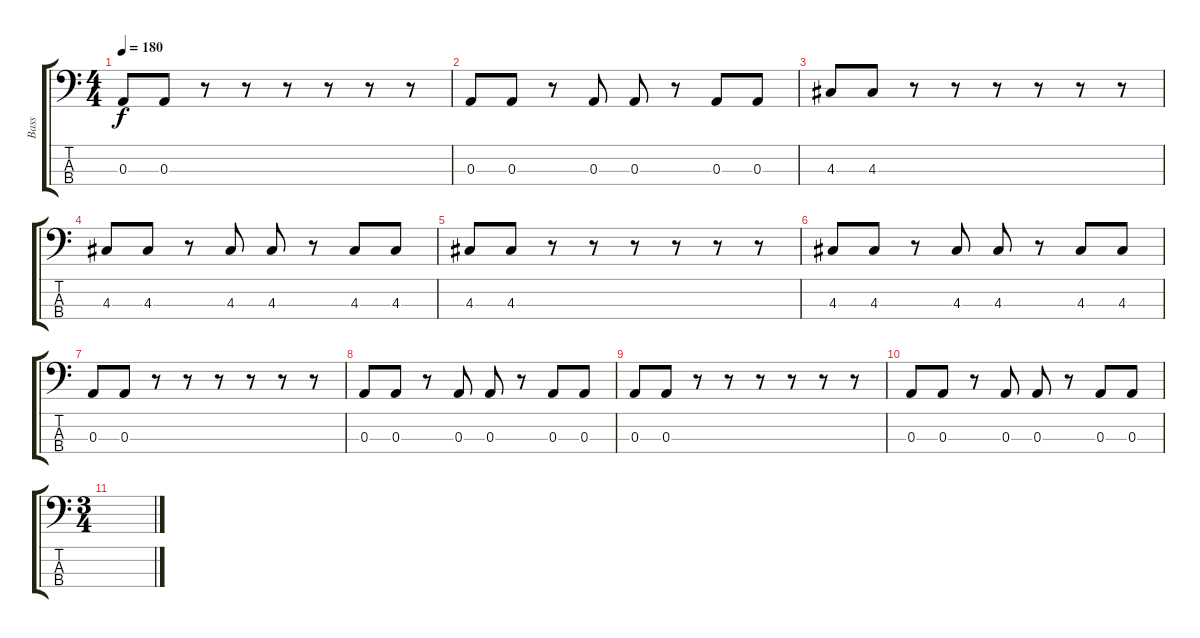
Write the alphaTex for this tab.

\track ("Bass" "Bass") {instrument electricbassfinger}
\staff {score tabs}
\tuning (G2 D2 A1 D1) {hide}
\ts (4 4)
\tempo 180
\clef f4
\ks c
0.3.8{dy f} 0.3.8 r.8 r.8 r.8 r.8 r.8 r.8 |
0.3.8 0.3.8 r.8 0.3.8 0.3.8 r.8 0.3.8 0.3.8 |
4.3.8 4.3.8 r.8 r.8 r.8 r.8 r.8 r.8 |
4.3.8 4.3.8 r.8 4.3.8 4.3.8 r.8 4.3.8 4.3.8 |
4.3.8 4.3.8 r.8 r.8 r.8 r.8 r.8 r.8 |
4.3.8 4.3.8 r.8 4.3.8 4.3.8 r.8 4.3.8 4.3.8 |
0.3.8 0.3.8 r.8 r.8 r.8 r.8 r.8 r.8 |
0.3.8 0.3.8 r.8 0.3.8 0.3.8 r.8 0.3.8 0.3.8 |
0.3.8 0.3.8 r.8 r.8 r.8 r.8 r.8 r.8 |
0.3.8 0.3.8 r.8 0.3.8 0.3.8 r.8 0.3.8 0.3.8 |
\ts (3 4)
